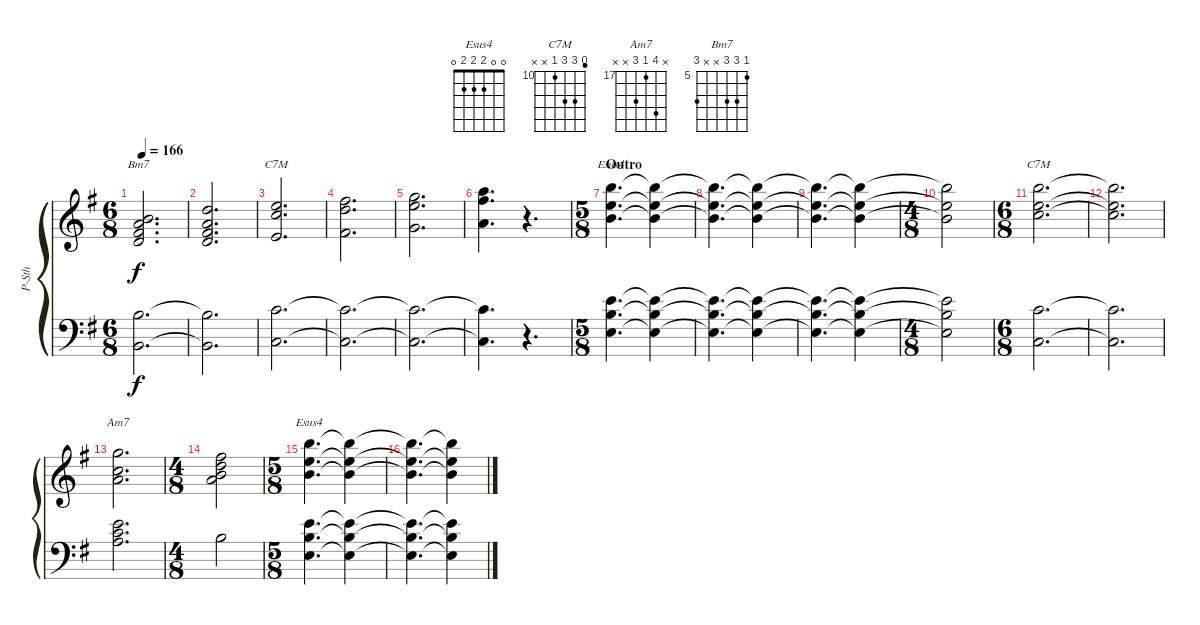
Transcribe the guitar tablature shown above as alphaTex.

\defaultSystemsLayout 4
\bracketExtendMode groupsimilarinstruments
\otherSystemsTrackNameOrientation horizontal
\track ("Synthesizer" "P-Sth") {multiBarRest instrument pad2warm}
\staff {score}
\tuning (E4 B3 G3 D3 A2 E2)
\chord ("Esus4" 0 0 2 2 2 0) {showfingering false}
\chord ("C7M" 19 17 17 x x x) {firstfret 17 showfingering false barre 17}
\chord ("Am7" x 20 17 19 x x) {firstfret 17 showfingering false}
\chord ("Bm7" 5 7 7 x x 7) {firstfret 5 showfingering false}
\chord ("C7M" 9 12 12 10 x x) {firstfret 10 showfingering false}
\ts (6 8)
\tempo 166
\clef g2
\ks g
(3.2{acc forcenatural} 2.1{acc #} 14.3{acc forcenatural} 21.4{acc forcenatural}).2{d ch "Bm7" dy f beam Up} |
(17.5{acc forcenatural} 16.4{acc #} 14.3{acc forcenatural} 15.2{acc forcenatural}).2{d beam Up} |
(12.1{acc forcenatural} 13.2{acc forcenatural} 9.3{acc forcenatural}).2{d ch "C7M" beam Up} |
(14.1{acc #} 15.2{acc forcenatural} 11.3{acc #}).2{d beam Down} |
(17.4{acc forcenatural} 21.3{acc forcenatural} 20.2{acc forcenatural}).2{d beam Down} |
(22.2{acc forcenatural} 23.3{acc #} 19.4{acc forcenatural}).4{d beam Down} r.4{d beam Down} |
\ts (5 8)
\section ("" "Outro")
(26.5{acc forcenatural} 26.4{acc forcenatural} 28.3{acc forcenatural}).4{d ch "Esus4" beam Down} (26.5{t acc forcenatural} 28.3{t acc forcenatural} 26.4{t acc forcenatural}).4{beam Down} |
(26.5{t acc forcenatural} 28.3{t acc forcenatural} 26.4{t acc forcenatural}).4{d beam Down} (26.5{t acc forcenatural} 28.3{t acc forcenatural} 26.4{t acc forcenatural}).4{beam Down} |
(26.5{t acc forcenatural} 28.3{t acc forcenatural} 26.4{t acc forcenatural}).4{d beam Down} (26.5{t acc forcenatural} 28.3{t acc forcenatural} 26.4{t acc forcenatural}).4{beam Down} |
\ts (4 8)
(26.5{t acc forcenatural} 28.3{t acc forcenatural} 26.4{t acc forcenatural}).2{beam Down} |
\ts (6 8)
(19.1{acc forcenatural} 17.2{acc forcenatural} 17.3{acc forcenatural}).2{d ch "C7M" beam Down} |
(19.1{t acc forcenatural} 17.3{t acc forcenatural} 17.2{t acc forcenatural}).2{d beam Down} |
(20.2{acc forcenatural} 19.4{acc forcenatural} 17.3{acc forcenatural}).2{d ch "Am7" beam Down} |
\ts (4 8)
(5.1{acc forcenatural} 12.2{acc forcenatural} 19.3{acc forcenatural} 28.4{acc #}).2{beam Down} |
\ts (5 8)
(26.5{acc forcenatural} 26.4{acc forcenatural} 28.3{acc forcenatural}).4{d ch "Esus4" beam Down} (26.5{t acc forcenatural} 28.3{t acc forcenatural} 26.4{t acc forcenatural}).4{beam Down} |
(26.5{t acc forcenatural} 28.3{t acc forcenatural} 26.4{t acc forcenatural}).4{d beam Down} (26.5{t acc forcenatural} 28.3{t acc forcenatural} 26.4{t acc forcenatural}).4{beam Down}
\staff {score}
\tuning (E4 B3 G3 D3 A2 E2)
\clef f4
\ottava regular
\simile none
\ks g
(2.5{acc forcenatural} 0.2{acc forcenatural}).2{d dy f beam Down} |
(2.5{t acc forcenatural} 0.2{t acc forcenatural}).2{d beam Down} |
(1.2{acc forcenatural} 3.5{acc forcenatural}).2{d beam Down} |
(1.2{t acc forcenatural} 3.5{t acc forcenatural}).2{d beam Down} |
(1.2{t acc forcenatural} 3.5{t acc forcenatural}).2{d beam Down} |
(1.2{t acc forcenatural} 3.5{t acc forcenatural}).4{d beam Down} r.4{d beam Down} |
(2.4{acc forcenatural} 0.2{acc forcenatural} 0.1{acc forcenatural}).4{d beam Down} (2.4{t acc forcenatural} 0.2{t acc forcenatural} 0.1{t acc forcenatural}).4{beam Down} |
(2.4{t acc forcenatural} 0.2{t acc forcenatural} 0.1{t acc forcenatural}).4{d beam Down} (2.4{t acc forcenatural} 0.2{t acc forcenatural} 0.1{t acc forcenatural}).4{beam Down} |
(2.4{t acc forcenatural} 0.2{t acc forcenatural} 0.1{t acc forcenatural}).4{d beam Down} (2.4{t acc forcenatural} 0.2{t acc forcenatural} 0.1{t acc forcenatural}).4{beam Down} |
(2.4{t acc forcenatural} 0.2{t acc forcenatural} 0.1{t acc forcenatural}).2{beam Down} |
(3.5{acc forcenatural} 1.2{acc forcenatural}).2{d beam Down} |
(3.5{t acc forcenatural} 1.2{t acc forcenatural}).2{d beam Down} |
(2.3{acc forcenatural} 1.2{acc forcenatural} 0.1{acc forcenatural}).2{d beam Down} |
0.2{acc forcenatural}.2{beam Down} |
(2.4{acc forcenatural} 0.2{acc forcenatural} 0.1{acc forcenatural}).4{d beam Down} (2.4{t acc forcenatural} 0.2{t acc forcenatural} 0.1{t acc forcenatural}).4{beam Down} |
(2.4{t acc forcenatural} 0.2{t acc forcenatural} 0.1{t acc forcenatural}).4{d beam Down} (2.4{t acc forcenatural} 0.2{t acc forcenatural} 0.1{t acc forcenatural}).4{beam Down}
